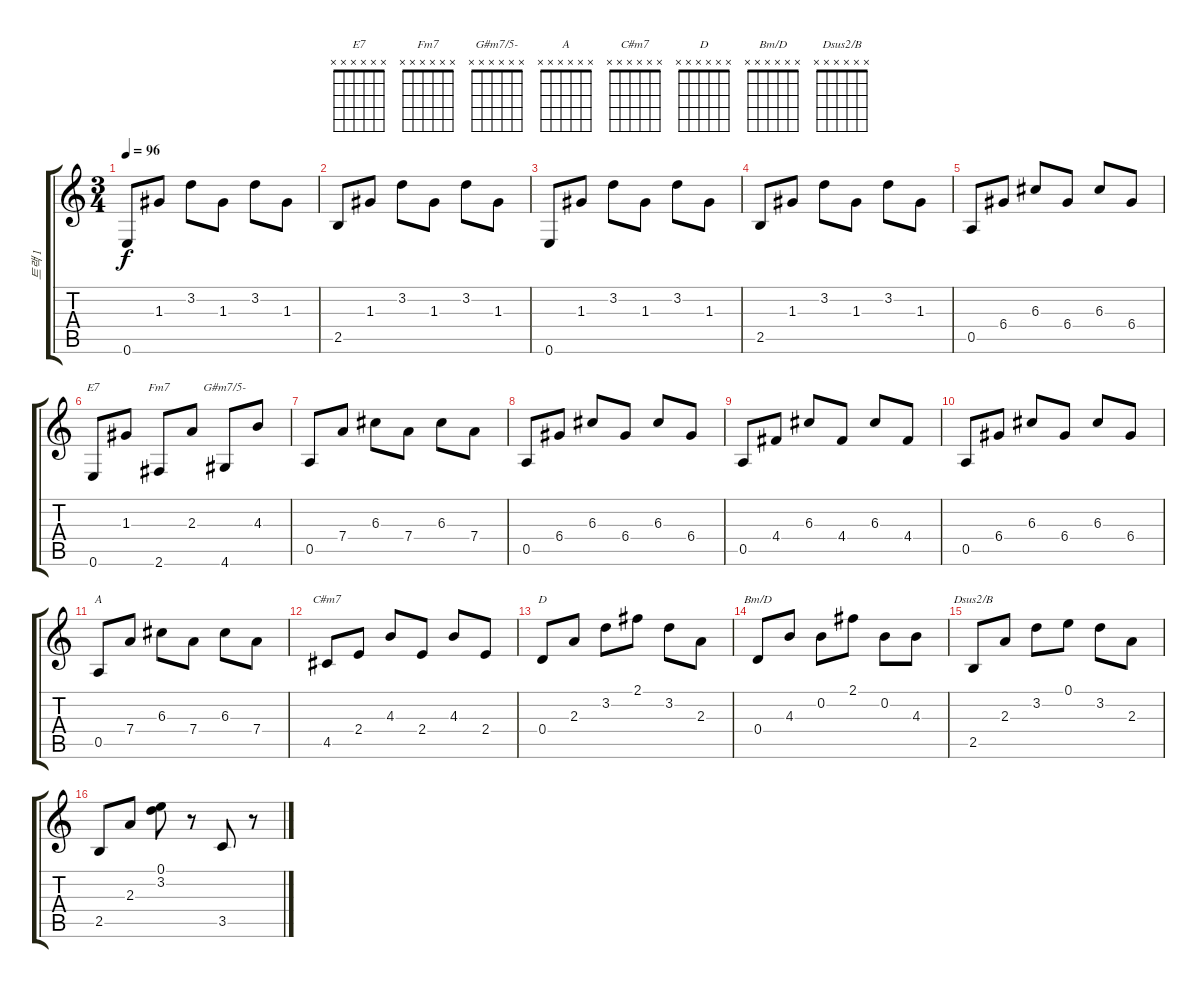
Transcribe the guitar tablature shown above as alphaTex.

\track ("트랙 1" "트랙 1") {instrument acousticguitarsteel}
\staff {score tabs}
\tuning (E4 B3 G3 D3 A2 E2) {hide}
\chord ("E7" x x x x x x)
\chord ("Fm7" x x x x x x)
\chord ("G#m7/5-" x x x x x x)
\chord ("A" x x x x x x)
\chord ("C#m7" x x x x x x)
\chord ("D" x x x x x x)
\chord ("Bm/D" x x x x x x)
\chord ("Dsus2/B" x x x x x x)
\ts (3 4)
\tempo 96
\clef g2
\ks c
0.6.8{dy f} 1.3.8 3.2.8 1.3.8 3.2.8 1.3.8 |
2.5.8 1.3.8 3.2.8 1.3.8 3.2.8 1.3.8 |
0.6.8 1.3.8 3.2.8 1.3.8 3.2.8 1.3.8 |
2.5.8 1.3.8 3.2.8 1.3.8 3.2.8 1.3.8 |
0.5.8 6.4.8 6.3.8 6.4.8 6.3.8 6.4.8 |
0.6.8{ch "E7"} 1.3.8 2.6.8{ch "Fm7"} 2.3.8 4.6.8{ch "G#m7/5-"} 4.3.8 |
0.5.8 7.4.8 6.3.8 7.4.8 6.3.8 7.4.8 |
0.5.8 6.4.8 6.3.8 6.4.8 6.3.8 6.4.8 |
0.5.8 4.4.8 6.3.8 4.4.8 6.3.8 4.4.8 |
0.5.8 6.4.8 6.3.8 6.4.8 6.3.8 6.4.8 |
0.5.8{ch "A"} 7.4.8 6.3.8 7.4.8 6.3.8 7.4.8 |
4.5.8{ch "C#m7"} 2.4.8 4.3.8 2.4.8 4.3.8 2.4.8 |
0.4.8{ch "D"} 2.3.8 3.2.8 2.1.8 3.2.8 2.3.8 |
0.4.8{ch "Bm/D"} 4.3.8 0.2.8 2.1.8 0.2.8 4.3.8 |
2.5.8{ch "Dsus2/B"} 2.3.8 3.2.8 0.1.8 3.2.8 2.3.8 |
2.5.8 2.3.8 (0.1 3.2).8 r.8 3.5.8 r.8
